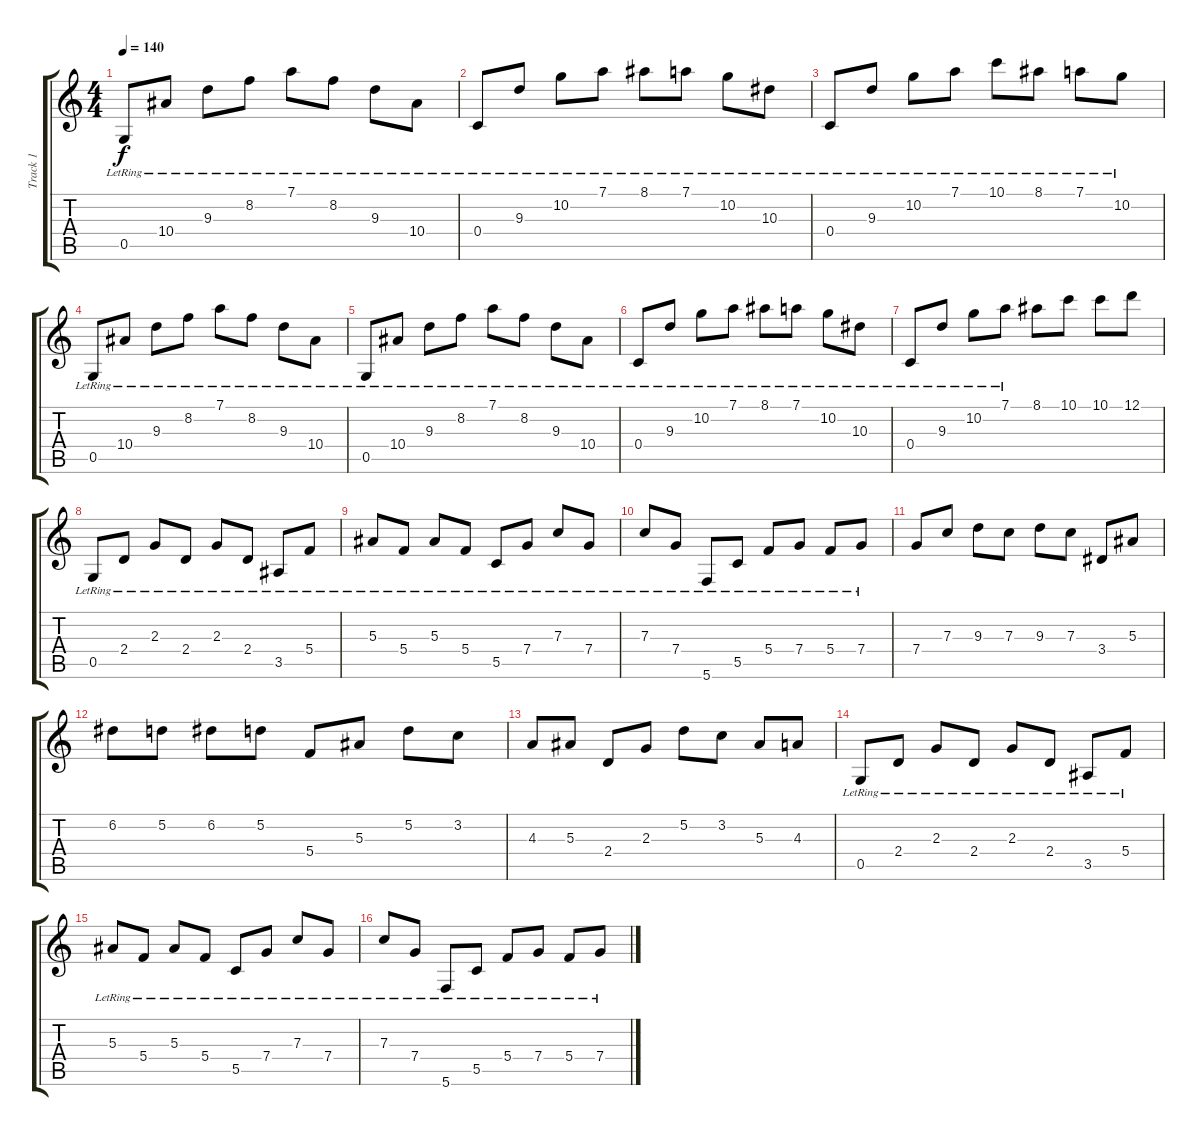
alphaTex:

\track ("Track 1" "Track 1") {instrument acousticguitarsteel}
\staff {score tabs}
\tuning (D4 A3 F3 C3 G2 C2) {hide}
\ts (4 4)
\tempo 140
\clef g2
\ks c
0.5{lr}.8{dy f} 10.4{lr}.8 9.3{lr}.8 8.2{lr}.8 7.1{lr}.8 8.2{lr}.8 9.3{lr}.8 10.4{lr}.8 |
0.4{lr}.8 9.3{lr}.8 10.2{lr}.8 7.1{lr}.8 8.1{lr}.8 7.1{lr}.8 10.2{lr}.8 10.3{lr}.8 |
0.4{lr}.8 9.3{lr}.8 10.2{lr}.8 7.1{lr}.8 10.1{lr}.8 8.1{lr}.8 7.1{lr}.8 10.2{lr}.8 |
0.5{lr}.8 10.4{lr}.8 9.3{lr}.8 8.2{lr}.8 7.1{lr}.8 8.2{lr}.8 9.3{lr}.8 10.4{lr}.8 |
0.5{lr}.8 10.4{lr}.8 9.3{lr}.8 8.2{lr}.8 7.1{lr}.8 8.2{lr}.8 9.3{lr}.8 10.4{lr}.8 |
0.4{lr}.8 9.3{lr}.8 10.2{lr}.8 7.1{lr}.8 8.1{lr}.8 7.1{lr}.8 10.2{lr}.8 10.3{lr}.8 |
0.4{lr}.8 9.3{lr}.8 10.2{lr}.8 7.1{lr}.8 8.1.8 10.1.8 10.1.8 12.1.8 |
0.5{lr}.8 2.4{lr}.8 2.3{lr}.8 2.4{lr}.8 2.3{lr}.8 2.4{lr}.8 3.5{lr}.8 5.4{lr}.8 |
5.3{lr}.8 5.4{lr}.8 5.3{lr}.8 5.4{lr}.8 5.5{lr}.8 7.4{lr}.8 7.3{lr}.8 7.4{lr}.8 |
7.3{lr}.8 7.4{lr}.8 5.6{lr}.8 5.5{lr}.8 5.4{lr}.8 7.4{lr}.8 5.4{lr}.8 7.4{lr}.8 |
7.4.8 7.3.8 9.3.8 7.3.8 9.3.8 7.3.8 3.4.8 5.3.8 |
6.2.8 5.2.8 6.2.8 5.2.8 5.4.8 5.3.8 5.2.8 3.2.8 |
4.3.8 5.3.8 2.4.8 2.3.8 5.2.8 3.2.8 5.3.8 4.3.8 |
0.5{lr}.8 2.4{lr}.8 2.3{lr}.8 2.4{lr}.8 2.3{lr}.8 2.4{lr}.8 3.5{lr}.8 5.4{lr}.8 |
5.3{lr}.8 5.4{lr}.8 5.3{lr}.8 5.4{lr}.8 5.5{lr}.8 7.4{lr}.8 7.3{lr}.8 7.4{lr}.8 |
7.3{lr}.8 7.4{lr}.8 5.6{lr}.8 5.5{lr}.8 5.4{lr}.8 7.4{lr}.8 5.4{lr}.8 7.4{lr}.8
